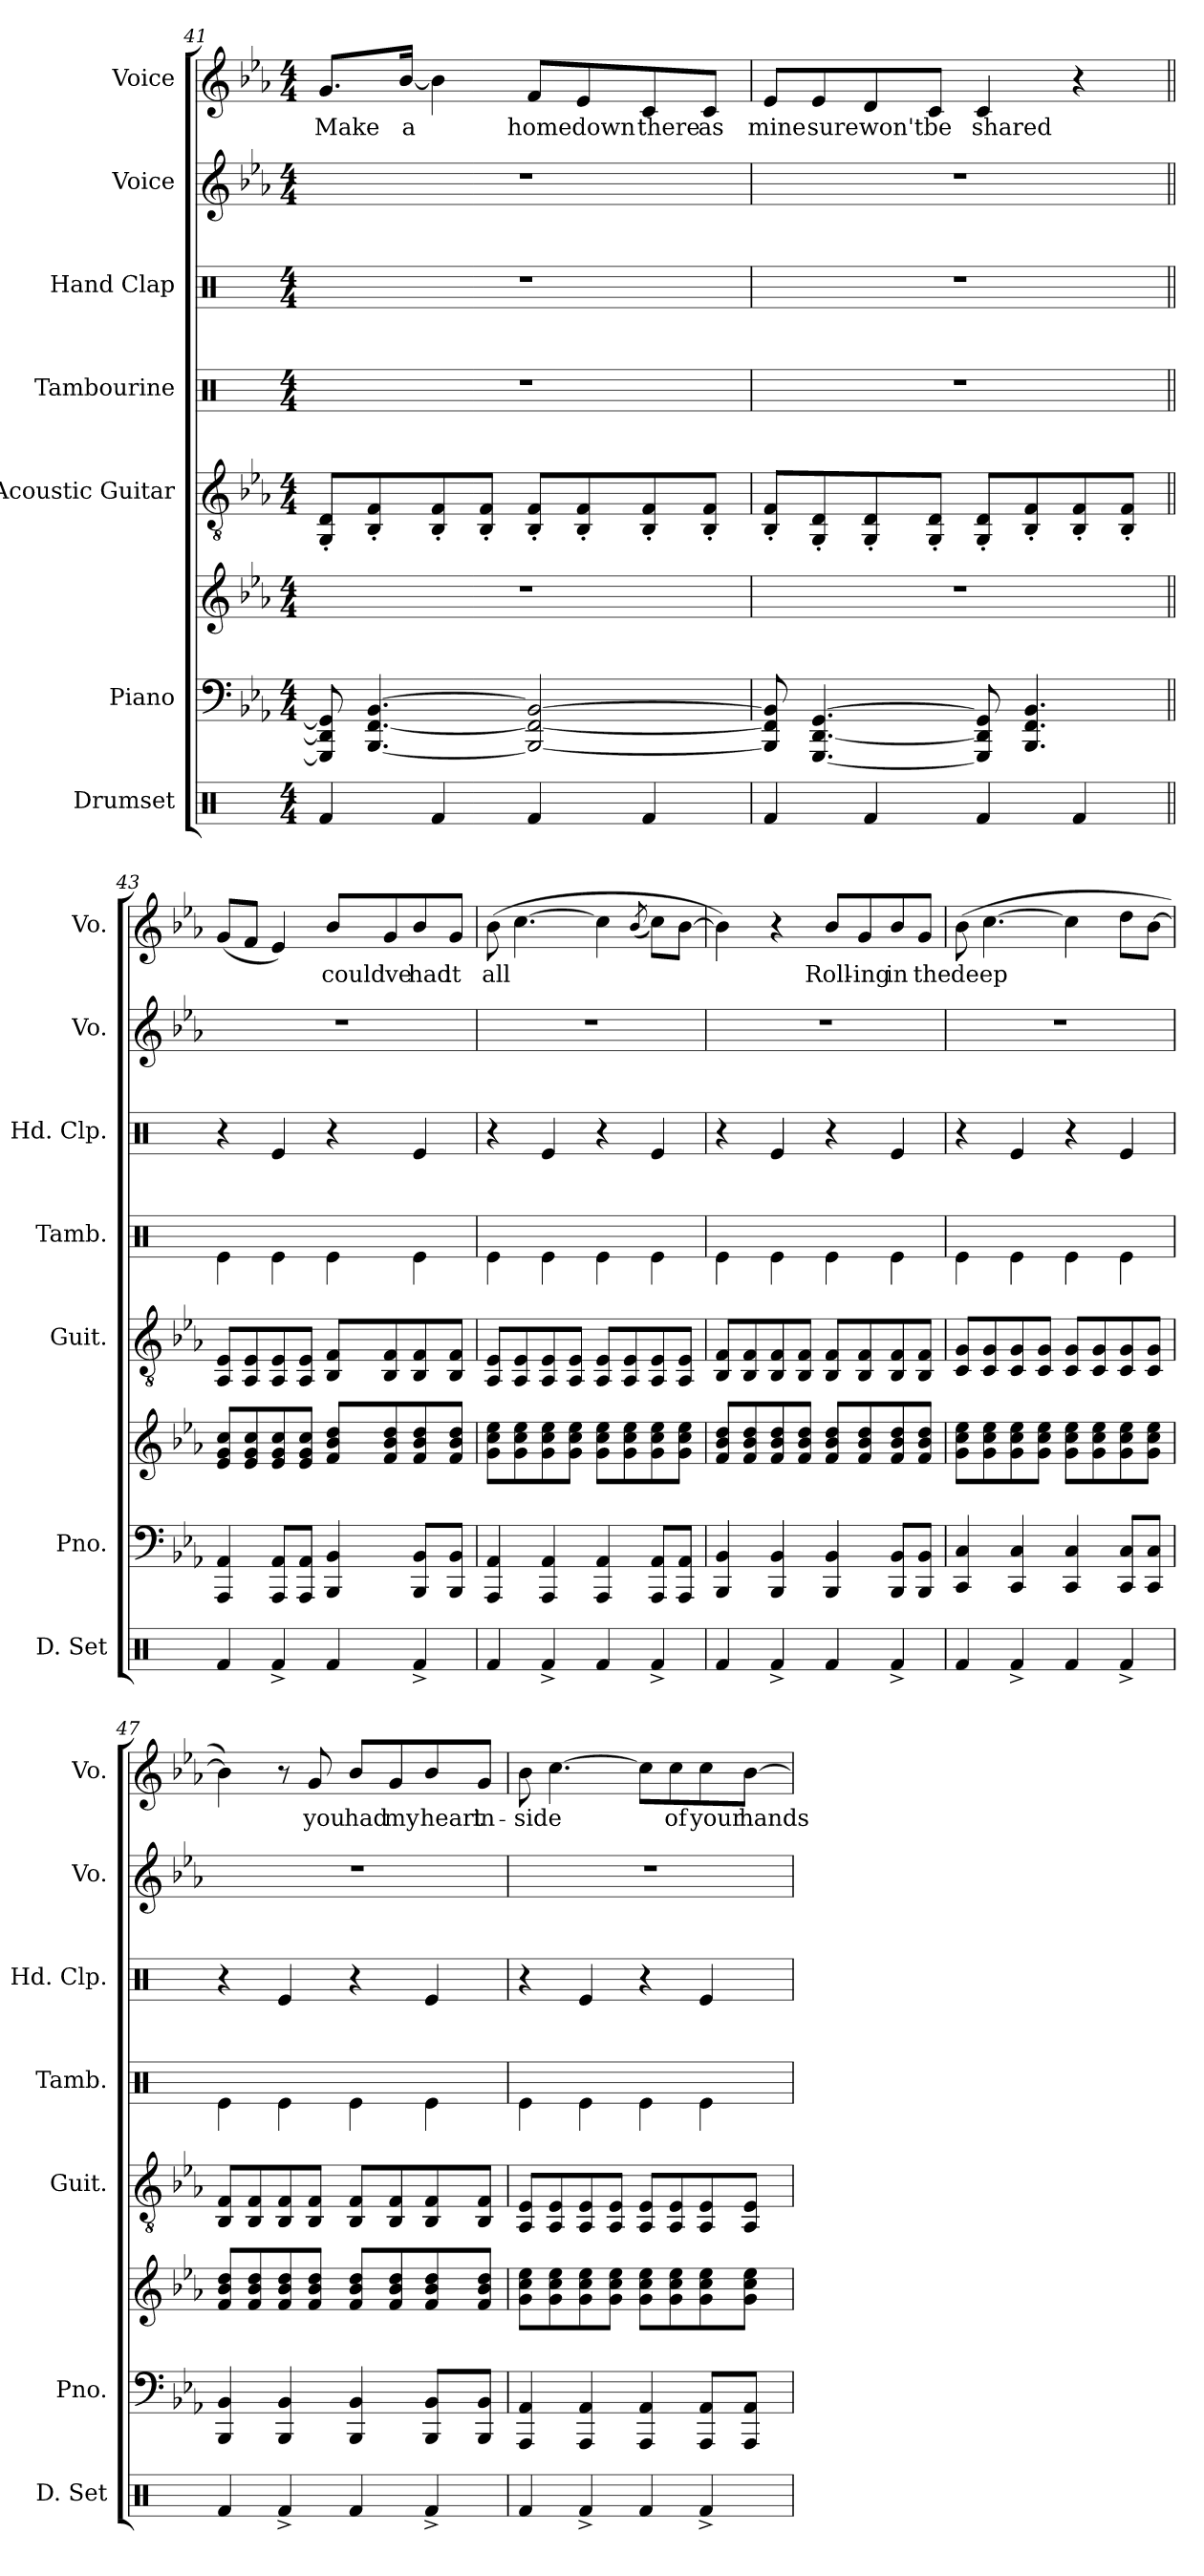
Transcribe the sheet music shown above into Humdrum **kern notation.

**kern	**kern	**kern	**kern	**kern	**kern	**kern	**kern	**text
*part7	*part6	*part6	*part5	*part4	*part3	*part2	*part1	*part1
*staff8	*staff7	*staff6	*staff5	*staff4	*staff3	*staff2	*staff1	*staff1
*I"Drumset	*I"Piano	*	*I"Acoustic Guitar	*I"Tambourine	*I"Hand Clap	*I"Voice	*I"Voice	*
*I'D. Set	*I'Pno.	*	*I'Guit.	*I'Tamb.	*I'Hd. Clp.	*I'Vo.	*I'Vo.	*
*clefX	*clefF4	*clefG2	*clefGv2	*clefX	*clefX	*clefG2	*clefG2	*
*k[]	*k[b-e-a-]	*k[b-e-a-]	*k[b-e-a-]	*k[]	*k[]	*k[b-e-a-]	*k[b-e-a-]	*
*M4/4	*M4/4	*M4/4	*M4/4	*M4/4	*M4/4	*M4/4	*M4/4	*
=41	=41	=41	=41	=41	=41	=41	=41	=41
!	!	!	!	!	!	!	!	!LO:LY:b
4Rf/	8GGG/] 8DD/] 8GG/]	1r	8GG/' 8D/'L	1r	1r	1r	8.g/L	Make
.	[4.BBB-/ [4.FF/ [4.BB-/	.	8BB-/' 8F/'	.	.	.	.	.
!	!	!	!	!	!	!	!	!LO:LY:b
.	.	.	.	.	.	.	[16b-/Jk	a
4Rf/	.	.	8BB-/' 8F/'	.	.	.	4b-\]	.
.	.	.	8BB-/' 8F/'J	.	.	.	.	.
!	!	!	!	!	!	!	!	!LO:LY:b
4Rf/	2BBB-/_ 2FF/_ 2BB-/_	.	8BB-/' 8F/'L	.	.	.	8f/L	home
!	!	!	!	!	!	!	!	!LO:LY:b
.	.	.	8BB-/' 8F/'	.	.	.	8e-/	down
!	!	!	!	!	!	!	!	!LO:LY:b
4Rf/	.	.	8BB-/' 8F/'	.	.	.	8c/	there
!	!	!	!	!	!	!	!	!LO:LY:b
.	.	.	8BB-/' 8F/'J	.	.	.	8c/J	as
!!LO:LB:g=z
=42	=42	=42	=42	=42	=42	=42	=42	=42
!	!	!	!	!	!	!	!	!LO:LY:b
4Rf/	8BBB-/] 8FF/] 8BB-/]	1r	8BB-/' 8F/'L	1r	1r	1r	8e-/L	mine
!	!	!	!	!	!	!	!	!LO:LY:b
.	[4.GGG/ [4.DD/ [4.GG/	.	8GG/' 8D/'	.	.	.	8e-/	sure
!	!	!	!	!	!	!	!	!LO:LY:b
4Rf/	.	.	8GG/' 8D/'	.	.	.	8d/	won't
!	!	!	!	!	!	!	!	!LO:LY:b
.	.	.	8GG/' 8D/'J	.	.	.	8c/J	be
!	!	!	!	!	!	!	!	!LO:LY:b
4Rf/	8GGG/] 8DD/] 8GG/]	.	8GG/' 8D/'L	.	.	.	4c/	shared
.	4.BBB-/ 4.FF/ 4.BB-/	.	8BB-/' 8F/'	.	.	.	.	.
4Rf/	.	.	8BB-/' 8F/'	.	.	.	4r	.
.	.	.	8BB-/' 8F/'J	.	.	.	.	.
=43||	=43||	=43||	=43||	=43||	=43||	=43||	=43||	=43||
4Rf/	4AAA-/ 4AA-/	8e-/ 8g/ 8cc/L	8AA-/ 8E-/L	4Re\	4r	1r	(8g/L	.
.	.	8e-/ 8g/ 8cc/	8AA-/ 8E-/	.	.	.	8f/J	.
4Rf^/	8AAA-/ 8AA-/L	8e-/ 8g/ 8cc/	8AA-/ 8E-/	4Re\	4Re/	.	4e-/)	.
.	8AAA-/ 8AA-/J	8e-/ 8g/ 8cc/J	8AA-/ 8E-/J	.	.	.	.	.
!	!	!	!	!	!	!	!	!LO:LY:b
4Rf/	4BBB-/ 4BB-/	8f/ 8b-/ 8dd/L	8BB-/ 8F/L	4Re\	4r	.	8b-/L	could-
!	!	!	!	!	!	!	!	!LO:LY:b
.	.	8f/ 8b-/ 8dd/	8BB-/ 8F/	.	.	.	8g/	-'ve
!	!	!	!	!	!	!	!	!LO:LY:b
4Rf^/	8BBB-/ 8BB-/L	8f/ 8b-/ 8dd/	8BB-/ 8F/	4Re\	4Re/	.	8b-/	had
!	!	!	!	!	!	!	!	!LO:LY:b
.	8BBB-/ 8BB-/J	8f/ 8b-/ 8dd/J	8BB-/ 8F/J	.	.	.	8g/J	it
=44	=44	=44	=44	=44	=44	=44	=44	=44
!	!	!	!	!	!	!	!	!LO:LY:b
4Rf/	4AAA-/ 4AA-/	8g\ 8cc\ 8ee-\L	8AA-/ 8E-/L	4Re\	4r	1r	(8b-\	all
.	.	8g\ 8cc\ 8ee-\	8AA-/ 8E-/	.	.	.	[4.cc\	.
4Rf^/	4AAA-/ 4AA-/	8g\ 8cc\ 8ee-\	8AA-/ 8E-/	4Re\	4Re/	.	.	.
.	.	8g\ 8cc\ 8ee-\J	8AA-/ 8E-/J	.	.	.	.	.
4Rf/	4AAA-/ 4AA-/	8g\ 8cc\ 8ee-\L	8AA-/ 8E-/L	4Re\	4r	.	4cc\]	.
.	.	8g\ 8cc\ 8ee-\	8AA-/ 8E-/	.	.	.	.	.
.	.	.	.	.	.	.	(8qb-/	.
4Rf^/	8AAA-/ 8AA-/L	8g\ 8cc\ 8ee-\	8AA-/ 8E-/	4Re\	4Re/	.	8cc\L)	.
.	8AAA-/ 8AA-/J	8g\ 8cc\ 8ee-\J	8AA-/ 8E-/J	.	.	.	[8b-\J	.
!!LO:PB:g=z
=45	=45	=45	=45	=45	=45	=45	=45	=45
4Rf/	4BBB-/ 4BB-/	8f/ 8b-/ 8dd/L	8BB-/ 8F/L	4Re\	4r	1r	4b-\])	.
.	.	8f/ 8b-/ 8dd/	8BB-/ 8F/	.	.	.	.	.
4Rf^/	4BBB-/ 4BB-/	8f/ 8b-/ 8dd/	8BB-/ 8F/	4Re\	4Re/	.	4r	.
.	.	8f/ 8b-/ 8dd/J	8BB-/ 8F/J	.	.	.	.	.
!	!	!	!	!	!	!	!	!LO:LY:b
4Rf/	4BBB-/ 4BB-/	8f/ 8b-/ 8dd/L	8BB-/ 8F/L	4Re\	4r	.	8b-/L	Roll-
!	!	!	!	!	!	!	!	!LO:LY:b
.	.	8f/ 8b-/ 8dd/	8BB-/ 8F/	.	.	.	8g/	-ing
!	!	!	!	!	!	!	!	!LO:LY:b
4Rf^/	8BBB-/ 8BB-/L	8f/ 8b-/ 8dd/	8BB-/ 8F/	4Re\	4Re/	.	8b-/	in
!	!	!	!	!	!	!	!	!LO:LY:b
.	8BBB-/ 8BB-/J	8f/ 8b-/ 8dd/J	8BB-/ 8F/J	.	.	.	8g/J	the
=46	=46	=46	=46	=46	=46	=46	=46	=46
!	!	!	!	!	!	!	!	!LO:LY:b
4Rf/	4CC/ 4C/	8g\ 8cc\ 8ee-\L	8C/ 8G/L	4Re\	4r	1r	(8b-\	deep
.	.	8g\ 8cc\ 8ee-\	8C/ 8G/	.	.	.	[4.cc\	.
4Rf^/	4CC/ 4C/	8g\ 8cc\ 8ee-\	8C/ 8G/	4Re\	4Re/	.	.	.
.	.	8g\ 8cc\ 8ee-\J	8C/ 8G/J	.	.	.	.	.
4Rf/	4CC/ 4C/	8g\ 8cc\ 8ee-\L	8C/ 8G/L	4Re\	4r	.	4cc\]	.
.	.	8g\ 8cc\ 8ee-\	8C/ 8G/	.	.	.	.	.
4Rf^/	8CC/ 8C/L	8g\ 8cc\ 8ee-\	8C/ 8G/	4Re\	4Re/	.	8dd\L	.
.	8CC/ 8C/J	8g\ 8cc\ 8ee-\J	8C/ 8G/J	.	.	.	[8b-\J	.
=47	=47	=47	=47	=47	=47	=47	=47	=47
4Rf/	4BBB-/ 4BB-/	8f/ 8b-/ 8dd/L	8BB-/ 8F/L	4Re\	4r	1r	4b-\])	.
.	.	8f/ 8b-/ 8dd/	8BB-/ 8F/	.	.	.	.	.
4Rf^/	4BBB-/ 4BB-/	8f/ 8b-/ 8dd/	8BB-/ 8F/	4Re\	4Re/	.	8r	.
!	!	!	!	!	!	!	!	!LO:LY:b
.	.	8f/ 8b-/ 8dd/J	8BB-/ 8F/J	.	.	.	8g/	you
!	!	!	!	!	!	!	!	!LO:LY:b
4Rf/	4BBB-/ 4BB-/	8f/ 8b-/ 8dd/L	8BB-/ 8F/L	4Re\	4r	.	8b-/L	had
!	!	!	!	!	!	!	!	!LO:LY:b
.	.	8f/ 8b-/ 8dd/	8BB-/ 8F/	.	.	.	8g/	my
!	!	!	!	!	!	!	!	!LO:LY:b
4Rf^/	8BBB-/ 8BB-/L	8f/ 8b-/ 8dd/	8BB-/ 8F/	4Re\	4Re/	.	8b-/	heart
!	!	!	!	!	!	!	!	!LO:LY:b
.	8BBB-/ 8BB-/J	8f/ 8b-/ 8dd/J	8BB-/ 8F/J	.	.	.	8g/J	in-
!!LO:LB:g=z
=48	=48	=48	=48	=48	=48	=48	=48	=48
!	!	!	!	!	!	!	!	!LO:LY:b
4Rf/	4AAA-/ 4AA-/	8g\ 8cc\ 8ee-\L	8AA-/ 8E-/L	4Re\	4r	1r	8b-\	-side
.	.	8g\ 8cc\ 8ee-\	8AA-/ 8E-/	.	.	.	[4.cc\	.
4Rf^/	4AAA-/ 4AA-/	8g\ 8cc\ 8ee-\	8AA-/ 8E-/	4Re\	4Re/	.	.	.
.	.	8g\ 8cc\ 8ee-\J	8AA-/ 8E-/J	.	.	.	.	.
4Rf/	4AAA-/ 4AA-/	8g\ 8cc\ 8ee-\L	8AA-/ 8E-/L	4Re\	4r	.	8cc\L]	.
!	!	!	!	!	!	!	!	!LO:LY:b
.	.	8g\ 8cc\ 8ee-\	8AA-/ 8E-/	.	.	.	8cc\	of
!	!	!	!	!	!	!	!	!LO:LY:b
4Rf^/	8AAA-/ 8AA-/L	8g\ 8cc\ 8ee-\	8AA-/ 8E-/	4Re\	4Re/	.	8cc\	your
!	!	!	!	!	!	!	!	!LO:LY:b
.	8AAA-/ 8AA-/J	8g\ 8cc\ 8ee-\J	8AA-/ 8E-/J	.	.	.	[8b-\J	hands
=	=	=	=	=	=	=	=	=
*-	*-	*-	*-	*-	*-	*-	*-	*-
